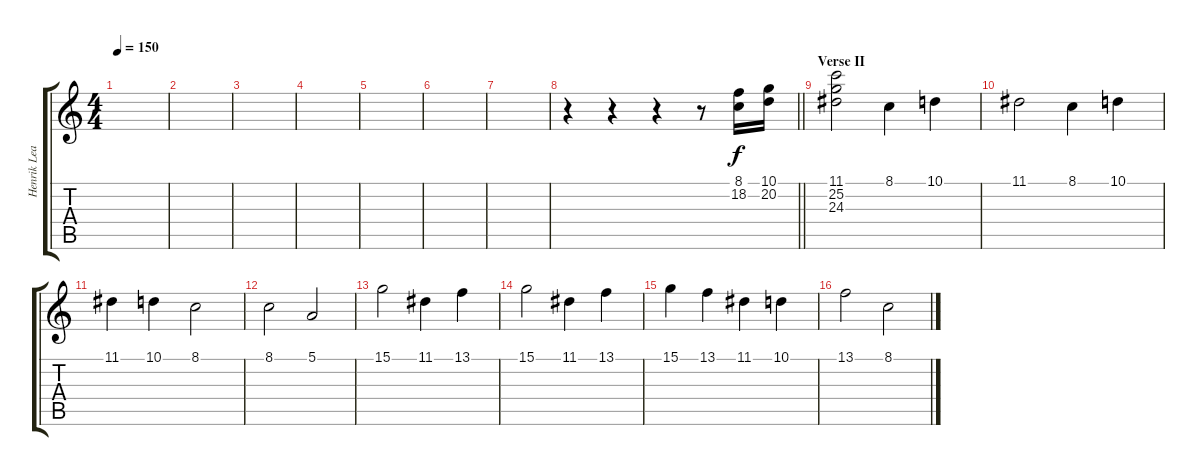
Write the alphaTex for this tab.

\track ("Henrik Lead" "Henrik Lea") {instrument lead1square}
\staff {score tabs}
\tuning (E4 B3 G3 D3 A2 E2) {hide}
\ts (4 4)
\tempo 150
\clef g2
\ks c
|
|
|
|
|
|
|
\barLineRight lightlight
r.4 r.4 r.4 r.8 (8.1 18.2).16 (10.1 20.2).16 |
\section ("" "Verse II")
(11.1 25.2 24.3).2{volume 13 instrument brightacousticpiano} 8.1.4 10.1.4 |
11.1.2 8.1.4 10.1.4 |
11.1.4 10.1.4 8.1.2 |
8.1.2 5.1.2 |
15.1.2 11.1.4 13.1.4 |
15.1.2 11.1.4 13.1.4 |
15.1.4 13.1.4 11.1.4 10.1.4 |
13.1.2 8.1.2
